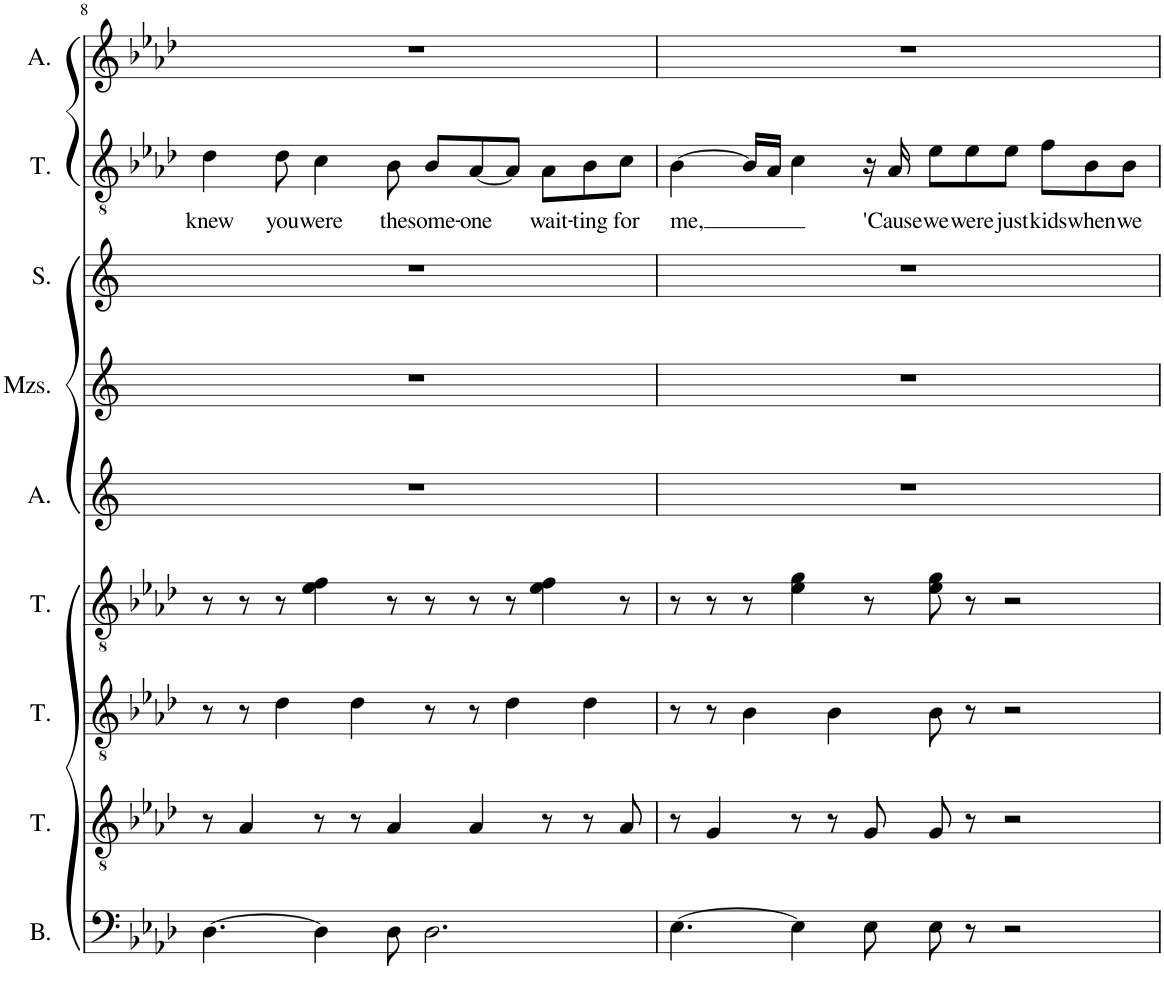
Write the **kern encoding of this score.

**kern	**kern	**kern	**kern	**kern	**kern	**kern	**kern	**text	**kern
*part9	*part8	*part7	*part6	*part5	*part4	*part3	*part2	*part2	*part1
*staff9	*staff8	*staff7	*staff6	*staff5	*staff4	*staff3	*staff2	*staff2	*staff1
*I"Bass	*I"Tenor	*I"Tenor	*I"Tenor	*I"Alto	*I"Mezzo-soprano	*I"Soprano	*I"Tenor	*	*I"Alto
*I'B.	*I'T.	*I'T.	*I'T.	*I'A.	*I'Mzs.	*I'S.	*I'T.	*	*I'A.
!!LO:PB:g=z
*clefF4	*clefGv2	*clefGv2	*clefGv2	*clefG2	*clefG2	*clefG2	*clefGv2	*	*clefG2
*k[b-e-a-d-]	*k[b-e-a-d-]	*k[b-e-a-d-]	*k[b-e-a-d-]	*k[]	*k[]	*k[]	*k[b-e-a-d-]	*	*k[b-e-a-d-]
*M12/8	*M12/8	*M12/8	*M12/8	*M12/8	*M12/8	*M12/8	*M12/8	*	*M12/8
=8	=8	=8	=8	=8	=8	=8	=8	=8	=8
!	!	!	!	!	!	!	!	!LO:LY:b	!
[4.D-\	8r	8r	8r	1.r	1.r	1.r	4d-\	knew	1.r
.	4A-/	8r	8r	.	.	.	.	.	.
!	!	!	!	!	!	!	!	!LO:LY:b	!
.	.	4d-\	8r	.	.	.	8d-\	you	.
!	!	!	!	!	!	!	!	!LO:LY:b	!
4D-\]	8r	.	4e-\ 4f\	.	.	.	4c\	were	.
.	8r	4d-\	.	.	.	.	.	.	.
!	!	!	!	!	!	!	!	!LO:LY:b	!
8D-\	4A-/	.	8r	.	.	.	8B-\	the	.
!	!	!	!	!	!	!	!	!LO:LY:b	!
2.D-\	.	8r	8r	.	.	.	8B-/L	some-	.
!	!	!	!	!	!	!	!	!LO:LY:b	!
.	4A-/	8r	8r	.	.	.	[8A-/	-one	.
.	.	4d-\	8r	.	.	.	8A-/J]	.	.
!	!	!	!	!	!	!	!	!LO:LY:b	!
.	8r	.	4e-\ 4f\	.	.	.	8A-\L	wait-	.
!	!	!	!	!	!	!	!	!LO:LY:b	!
.	8r	4d-\	.	.	.	.	8B-\	-ting	.
!	!	!	!	!	!	!	!	!LO:LY:b	!
.	8A-/	.	8r	.	.	.	8c\J	for	.
=9	=9	=9	=9	=9	=9	=9	=9	=9	=9
!	!	!	!	!	!	!	!	!LO:LY:b	!
[4.E-\	8r	8r	8r	1.r	1.r	1.r	[4B-\	me,	1.r
.	4G/	8r	8r	.	.	.	.	.	.
.	.	4B-\	8r	.	.	.	16B-/LL]	.	.
.	.	.	.	.	.	.	16A-/JJ	.	.
4E-\]	8r	.	4e-\ 4g\	.	.	.	4c\	.	.
.	8r	4B-\	.	.	.	.	.	.	.
8E-\	8G/	.	8r	.	.	.	16r	.	.
!	!	!	!	!	!	!	!	!LO:LY:b	!
.	.	.	.	.	.	.	16A-/	'Cause	.
!	!	!	!	!	!	!	!	!LO:LY:b	!
8E-\	8G/	8B-\	8e-\ 8g\	.	.	.	8e-\L	we	.
!	!	!	!	!	!	!	!	!LO:LY:b	!
8r	8r	8r	8r	.	.	.	8e-\	were	.
!	!	!	!	!	!	!	!	!LO:LY:b	!
2r	2r	2r	2r	.	.	.	8e-\J	just	.
!	!	!	!	!	!	!	!	!LO:LY:b	!
.	.	.	.	.	.	.	8f\L	kids	.
!	!	!	!	!	!	!	!	!LO:LY:b	!
.	.	.	.	.	.	.	8B-\	when	.
!	!	!	!	!	!	!	!	!LO:LY:b	!
.	.	.	.	.	.	.	8B-\J	we	.
=	=	=	=	=	=	=	=	=	=
*-	*-	*-	*-	*-	*-	*-	*-	*-	*-
